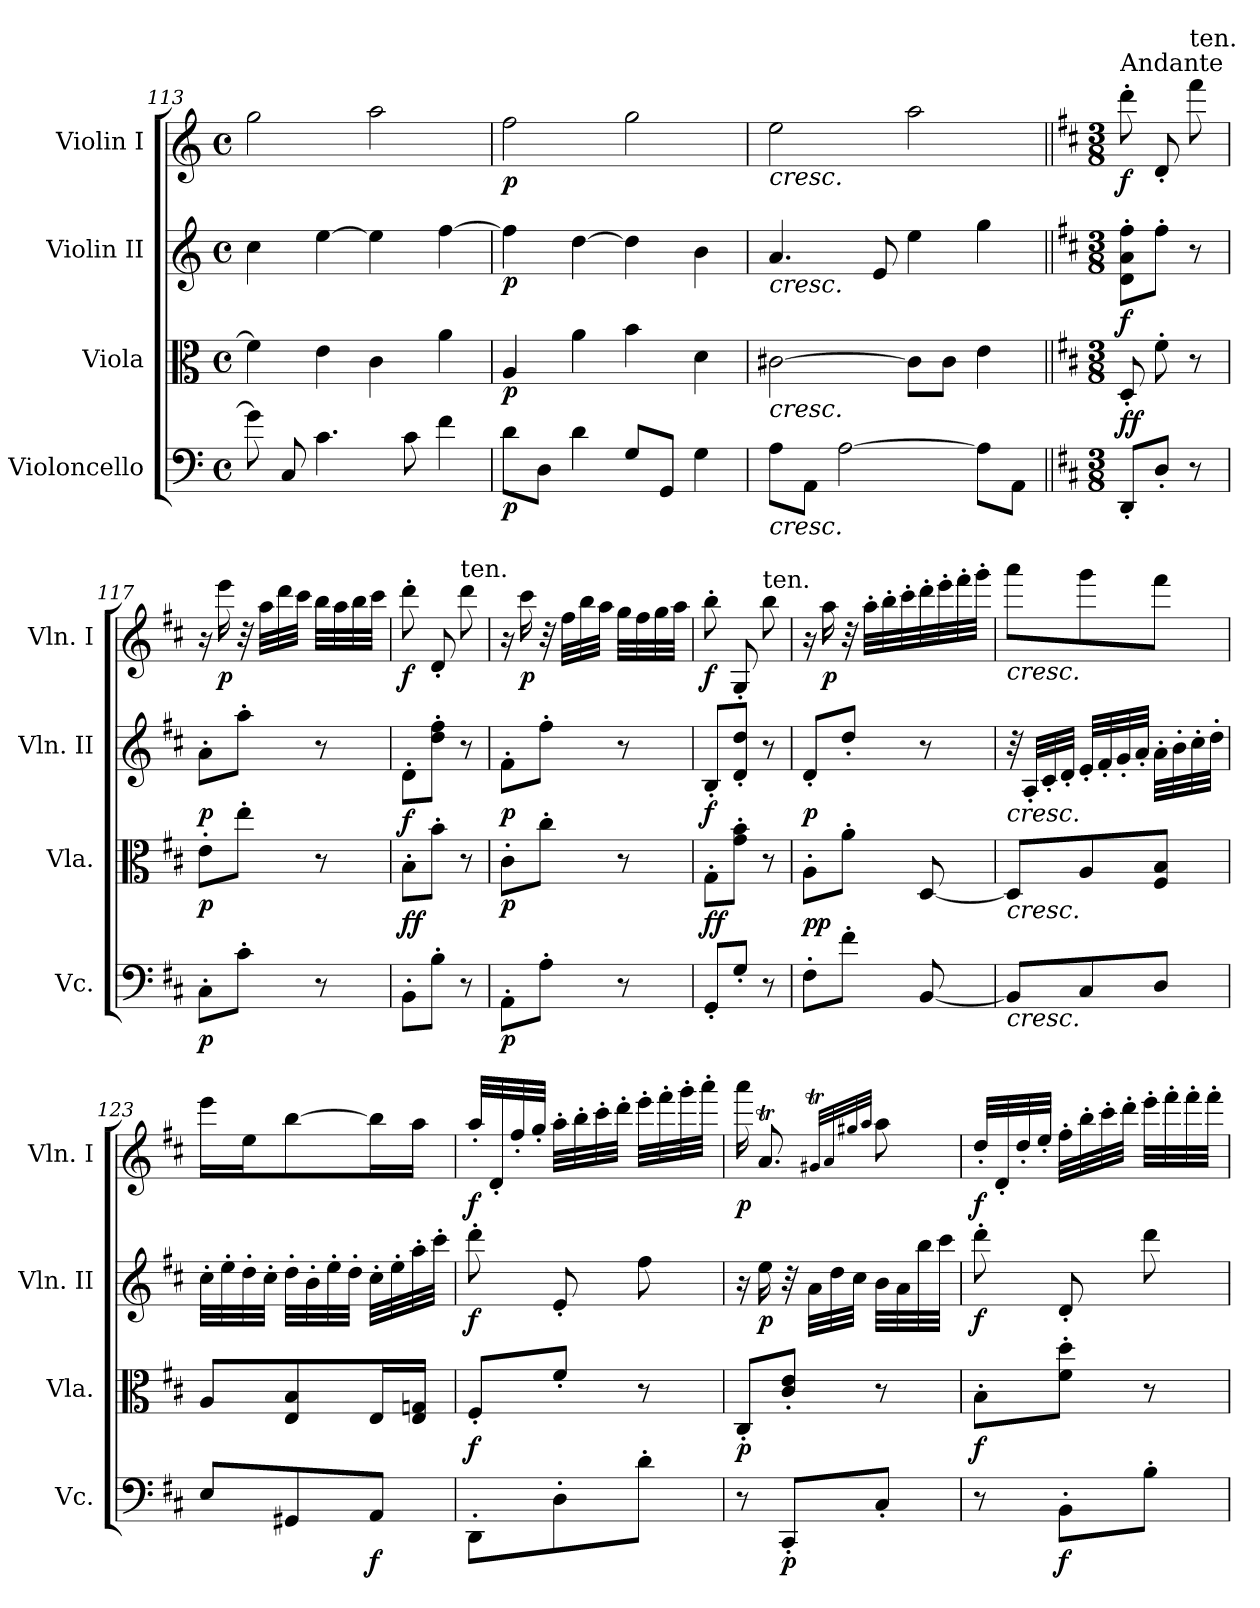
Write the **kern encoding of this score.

**kern	**dynam	**kern	**dynam	**kern	**dynam	**kern	**dynam
*part4	*part4	*part3	*part3	*part2	*part2	*part1	*part1
*staff4	*staff4	*staff3	*staff3	*staff2	*staff2	*staff1	*staff1
*I"Violoncello	*	*I"Viola	*	*I"Violin II	*	*I"Violin I	*
*I'Vc.	*	*I'Vla.	*	*I'Vln. II	*	*I'Vln. I	*
*clefF4	*	*clefC3	*	*clefG2	*	*clefG2	*
*k[]	*	*k[]	*	*k[]	*	*k[]	*
*M4/4	*	*M4/4	*	*M4/4	*	*M4/4	*
*met(c)	*	*met(c)	*	*met(c)	*	*met(c)	*
=113	=113	=113	=113	=113	=113	=113	=113
8g\]	.	4f\]	.	4cc\	.	2gg\	.
8C/	.	.	.	.	.	.	.
4.c\	.	4e\	.	[4ee\	.	.	.
.	.	4c\	.	4ee\]	.	2aa\	.
8c\	.	.	.	.	.	.	.
4f\	.	4a\	.	[4ff\	.	.	.
=114	=114	=114	=114	=114	=114	=114	=114
!	!LO:DY:b	!	!LO:DY:b	!	!LO:DY:b	!	!LO:DY:b
8d\L	p	4A/	p	4ff\]	p	2ff\	p
8D\J	.	.	.	.	.	.	.
4d\	.	4a\	.	[4dd\	.	.	.
8G/L	.	4b\	.	4dd\]	.	2gg\	.
8GG/J	.	.	.	.	.	.	.
4G\	.	4d\	.	4b\	.	.	.
=115	=115	=115	=115	=115	=115	=115	=115
!	!	!	!	!	!	!LO:TX:b:i:t=cresc.	!
!	!	!	!	!LO:TX:b:i:t=cresc.	!	!	!
!	!	!LO:TX:b:i:t=cresc.	!	!	!	!	!
!LO:TX:b:i:t=cresc.	!	!	!	!	!	!	!
8A\L	.	[2c#X\	.	4.a/	.	2ee\	.
8AA\J	.	.	.	.	.	.	.
[2A\	.	.	.	.	.	.	.
.	.	.	.	8e/	.	.	.
.	.	8c#\L]	.	4ee\	.	2aa\	.
.	.	8c#\J	.	.	.	.	.
8A\L]	.	4e\	.	4gg\	.	.	.
8AA\J	.	.	.	.	.	.	.
=116||	=116||	=116||	=116||	=116||	=116||	=116||	=116||
*k[f#c#]	*	*k[f#c#]	*	*k[f#c#]	*	*k[f#c#]	*
*M3/8	*	*M3/8	*	*M3/8	*	*M3/8	*
!	!	!	!	!	!	!LO:TX:a:t=Andante	!
!	!LO:DY:b	!	!	!	!	!	!
!	!LO:DY:n=1:a	!	!LO:DY:a	!	!	!	!LO:DY:b
8DD'/L	f f	8D'/	f	8d\' 8a\' 8ff#\'L	.	8ddd'\	f
8D'/J	.	8f#'\	.	8ff#'\J	.	8d'/	.
!	!	!	!	!	!	!LO:TX:a:t=ten.	!
8r	.	8r	.	8r	.	8fff#\	.
=117	=117	=117	=117	=117	=117	=117	=117
!	!LO:DY:b	!	!LO:DY:b	!	!LO:DY:b	!	!
8C#'\L	p	8e'\L	p	8a'\L	p	16r	.
!	!	!	!	!	!	!	!LO:DY:b
.	.	.	.	.	.	16eee\	p
8c#'\J	.	8ee'\J	.	8aa'\J	.	32r	.
.	.	.	.	.	.	32aa\LLL	.
.	.	.	.	.	.	32ddd\	.
.	.	.	.	.	.	32ccc#\JJJ	.
8r	.	8r	.	8r	.	32bb\LLL	.
.	.	.	.	.	.	32aa\	.
.	.	.	.	.	.	32bb\	.
.	.	.	.	.	.	32ccc#\JJJ	.
=118	=118	=118	=118	=118	=118	=118	=118
!	!LO:DY:b	!	!	!	!	!	!
!	!LO:DY:n=1:a	!	!LO:DY:a	!	!	!	!LO:DY:b
8BB'\L	f f	8B'\L	f	8d'\L	.	8ddd'\	f
8B'\J	.	8b'\J	.	8dd\' 8ff#\'J	.	8d'/	.
!	!	!	!	!	!	!LO:TX:a:t=ten.	!
8r	.	8r	.	8r	.	8ddd\	.
=119	=119	=119	=119	=119	=119	=119	=119
!	!LO:DY:b	!	!LO:DY:b	!	!LO:DY:b	!	!
8AA'\L	p	8c#'\L	p	8f#'\L	p	16r	.
!	!	!	!	!	!	!	!LO:DY:b
.	.	.	.	.	.	16ccc#\	p
8A'\J	.	8cc#'\J	.	8ff#'\J	.	32r	.
.	.	.	.	.	.	32ff#\LLL	.
.	.	.	.	.	.	32bb\	.
.	.	.	.	.	.	32aa\JJJ	.
8r	.	8r	.	8r	.	32gg\LLL	.
.	.	.	.	.	.	32ff#\	.
.	.	.	.	.	.	32gg\	.
.	.	.	.	.	.	32aa\JJJ	.
=120	=120	=120	=120	=120	=120	=120	=120
!	!LO:DY:b	!	!	!	!	!	!
!	!LO:DY:n=1:a	!	!	!	!LO:DY:b	!	!LO:DY:b
8GG'/L	f f	8G'\L	.	8B'/L	f	8bb'\	f
8G'/J	.	8g\' 8b\'J	.	8d/' 8dd/'J	.	8G'/	.
!	!	!	!	!	!	!LO:TX:a:t=ten.	!
8r	.	8r	.	8r	.	8bb\	.
=121	=121	=121	=121	=121	=121	=121	=121
!	!LO:DY:b	!	!	!	!	!	!
!	!LO:DY:n=1:a	!	!	!	!LO:DY:b	!	!
8F#'\L	p p	8A'\L	.	8d'/L	p	16r	.
!	!	!	!	!	!	!	!LO:DY:b
.	.	.	.	.	.	16aa\	p
8f#'\J	.	8a'\J	.	8dd'/J	.	32r	.
.	.	.	.	.	.	32aa'\LLL	.
.	.	.	.	.	.	32bb'\	.
.	.	.	.	.	.	32ccc#'\	.
[8BB/	.	[8D/	.	8r	.	32ddd'\	.
.	.	.	.	.	.	32eee'\	.
.	.	.	.	.	.	32fff#'\	.
.	.	.	.	.	.	32ggg'\JJJ	.
=122	=122	=122	=122	=122	=122	=122	=122
!	!	!	!	!	!	!LO:TX:b:i:t=cresc.	!
!	!	!	!	!LO:TX:b:i:t=cresc.	!	!	!
!	!	!LO:TX:b:i:t=cresc.	!	!	!	!	!
!LO:TX:b:i:t=cresc.	!	!	!	!	!	!	!
8BB/L]	.	8D/L]	.	32r	.	8aaa\L	.
.	.	.	.	32A'/LLL	.	.	.
.	.	.	.	32c#'/	.	.	.
.	.	.	.	32d'/JJJ	.	.	.
8C#/	.	8A/	.	32e'/LLL	.	8ggg\	.
.	.	.	.	32f#'/	.	.	.
.	.	.	.	32g'/	.	.	.
.	.	.	.	32a'/JJJ	.	.	.
8D/J	.	8F#/ 8B/J	.	32a'\LLL	.	8fff#\J	.
.	.	.	.	32b'\	.	.	.
.	.	.	.	32cc#'\	.	.	.
.	.	.	.	32dd'\JJJ	.	.	.
=123	=123	=123	=123	=123	=123	=123	=123
8E/L	.	8A/L	.	32cc#'\LLL	.	16eee\LL	.
.	.	.	.	32ee'\	.	.	.
.	.	.	.	32dd'\	.	16ee\J	.
.	.	.	.	32cc#'\JJJ	.	.	.
8GG#X/	.	8E/ 8B/	.	32dd'\LLL	.	[8bb\	.
.	.	.	.	32b'\	.	.	.
.	.	.	.	32ee'\	.	.	.
.	.	.	.	32dd'\JJJ	.	.	.
!	!LO:DY:b	!	!	!	!	!	!
8AA/J	f	16E/L	.	32cc#'\LLL	.	16bb\L]	.
.	.	.	.	32ee'\	.	.	.
.	.	16E/ 16Gn/JJ	.	32aa'\	.	16aa\JJ	.
.	.	.	.	32ccc#'\JJJ	.	.	.
=124	=124	=124	=124	=124	=124	=124	=124
!	!	!	!LO:DY:b	!	!LO:DY:b	!	!LO:DY:b
8DD'\L	.	8F#'/L	f	8ddd'\	f	32aa'/LLL	f
.	.	.	.	.	.	32d'/	.
.	.	.	.	.	.	32ff#'/	.
.	.	.	.	.	.	32gg'/JJJ	.
8D'\	.	8f#'/J	.	8e'/	.	32aa'\LLL	.
.	.	.	.	.	.	32bb'\	.
.	.	.	.	.	.	32ccc#'\	.
.	.	.	.	.	.	32ddd'\JJJ	.
8d'\J	.	8r	.	8ff#\	.	32eee'\LLL	.
.	.	.	.	.	.	32fff#'\	.
.	.	.	.	.	.	32ggg'\	.
.	.	.	.	.	.	32aaa'\JJJ	.
=125	=125	=125	=125	=125	=125	=125	=125
!	!	!	!LO:DY:b	!	!	!	!LO:DY:b
8r	.	8C#'/L	p	16r	.	16aaa\	p
!	!	!	!	!	!LO:DY:b	!	!
.	.	.	.	16ee\	p	8.aT/	.
!	!LO:DY:b	!	!	!	!	!	!
8CC#'/L	p	8c#/' 8e/'J	.	32r	.	.	.
.	.	.	.	32a\LLL	.	.	.
.	.	.	.	32dd\	.	.	.
.	.	.	.	32cc#\JJJ	.	.	.
.	.	.	.	.	.	32qg#Xt/LLL	.
.	.	.	.	.	.	32qa/	.
.	.	.	.	.	.	32qgg#X/	.
.	.	.	.	.	.	32qaa/JJJ	.
8C#'/J	.	8r	.	32b\LLL	.	8aa\	.
.	.	.	.	32a\	.	.	.
.	.	.	.	32bb\	.	.	.
.	.	.	.	32ccc#\JJJ	.	.	.
=126	=126	=126	=126	=126	=126	=126	=126
!	!	!	!LO:DY:b	!	!LO:DY:b	!	!LO:DY:b
8r	.	8B'\L	f	8ddd'\	f	32dd'/LLL	f
.	.	.	.	.	.	32d'/	.
.	.	.	.	.	.	32dd'/	.
.	.	.	.	.	.	32ee'/JJJ	.
!	!LO:DY:b	!	!	!	!	!	!
8BB'\L	f	8f#\' 8dd\'J	.	8d'/	.	32ff#'\LLL	.
.	.	.	.	.	.	32bb'\	.
.	.	.	.	.	.	32ccc#'\	.
.	.	.	.	.	.	32ddd'\JJJ	.
8B'\J	.	8r	.	8ddd\	.	32eee'\LLL	.
.	.	.	.	.	.	32fff#'\	.
.	.	.	.	.	.	32fff#'\	.
.	.	.	.	.	.	32fff#'\JJJ	.
=	=	=	=	=	=	=	=
*-	*-	*-	*-	*-	*-	*-	*-
